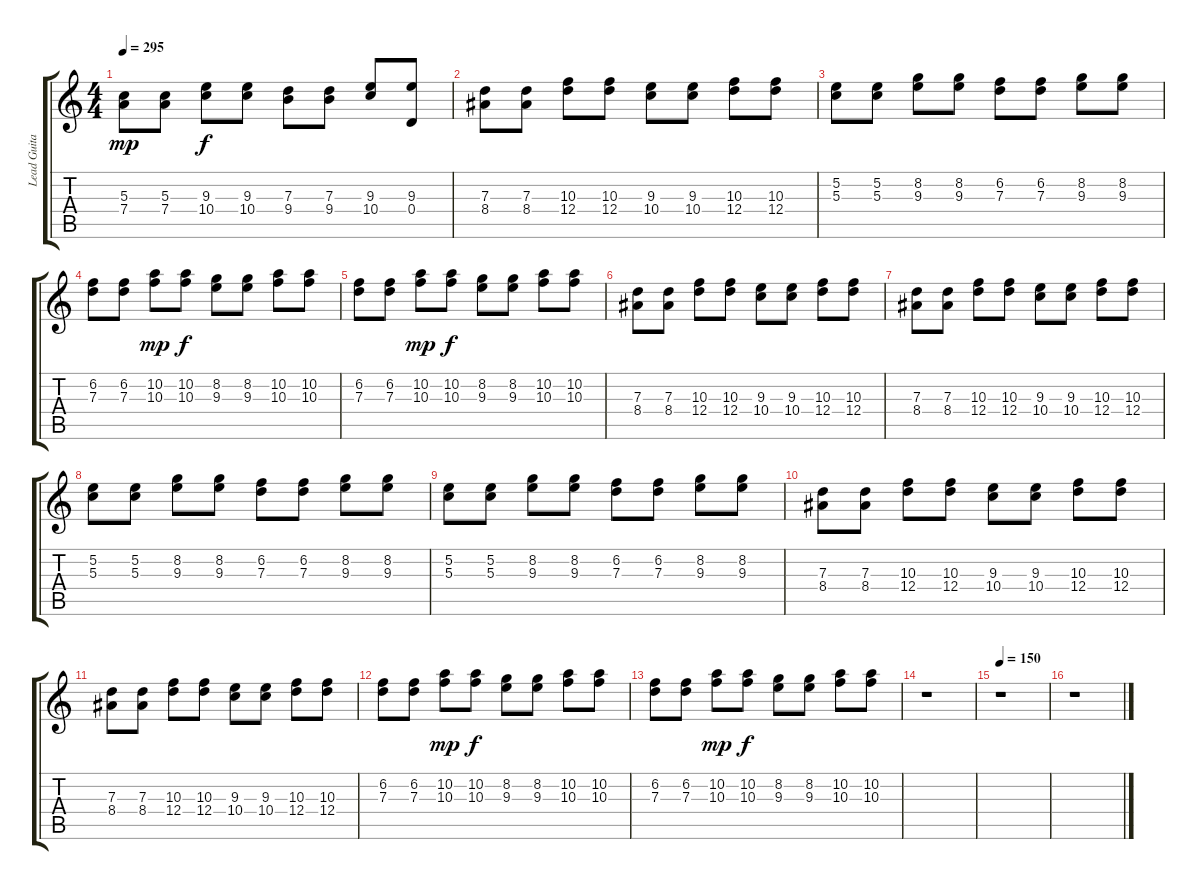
\track ("Lead Guitar" "Lead Guita") {instrument overdrivenguitar}
\staff {score tabs}
\tuning (E4 B3 G3 D3 A2 E2) {hide}
\ts (4 4)
\tempo 295
\clef g2
\ks c
(5.3 7.4).8{dy mp instrument electricguitarmuted} (5.3 7.4).8 (9.3 10.4).8{dy f} (9.3 10.4).8 (7.3 9.4).8 (7.3 9.4).8 (9.3 10.4).8 (9.3 0.4).8 |
(7.3 8.4).8{instrument electricguitarmuted} (7.3 8.4).8 (10.3 12.4).8 (10.3 12.4).8 (9.3 10.4).8 (9.3 10.4).8 (10.3 12.4).8 (10.3 12.4).8 |
(5.2 5.3).8{instrument electricguitarmuted} (5.2 5.3).8 (8.2 9.3).8 (8.2 9.3).8 (6.2 7.3).8 (6.2 7.3).8 (8.2 9.3).8 (8.2 9.3).8 |
(6.2 7.3).8{instrument electricguitarmuted} (6.2 7.3).8 (10.2 10.3).8{dy mp} (10.2 10.3).8{dy f} (8.2 9.3).8 (8.2 9.3).8 (10.2 10.3).8 (10.2 10.3).8 |
(6.2 7.3).8{instrument electricguitarmuted} (6.2 7.3).8 (10.2 10.3).8{dy mp} (10.2 10.3).8{dy f} (8.2 9.3).8 (8.2 9.3).8 (10.2 10.3).8 (10.2 10.3).8 |
(7.3 8.4).8{instrument electricguitarmuted} (7.3 8.4).8 (10.3 12.4).8 (10.3 12.4).8 (9.3 10.4).8 (9.3 10.4).8 (10.3 12.4).8 (10.3 12.4).8 |
(7.3 8.4).8{instrument electricguitarmuted} (7.3 8.4).8 (10.3 12.4).8 (10.3 12.4).8 (9.3 10.4).8 (9.3 10.4).8 (10.3 12.4).8 (10.3 12.4).8 |
(5.2 5.3).8{instrument electricguitarmuted} (5.2 5.3).8 (8.2 9.3).8 (8.2 9.3).8 (6.2 7.3).8 (6.2 7.3).8 (8.2 9.3).8 (8.2 9.3).8 |
(5.2 5.3).8{instrument electricguitarmuted} (5.2 5.3).8 (8.2 9.3).8 (8.2 9.3).8 (6.2 7.3).8 (6.2 7.3).8 (8.2 9.3).8 (8.2 9.3).8 |
(7.3 8.4).8{instrument electricguitarmuted} (7.3 8.4).8 (10.3 12.4).8 (10.3 12.4).8 (9.3 10.4).8 (9.3 10.4).8 (10.3 12.4).8 (10.3 12.4).8 |
(7.3 8.4).8{instrument electricguitarmuted} (7.3 8.4).8 (10.3 12.4).8 (10.3 12.4).8 (9.3 10.4).8 (9.3 10.4).8 (10.3 12.4).8 (10.3 12.4).8 |
(6.2 7.3).8{instrument electricguitarmuted} (6.2 7.3).8 (10.2 10.3).8{dy mp} (10.2 10.3).8{dy f} (8.2 9.3).8 (8.2 9.3).8 (10.2 10.3).8 (10.2 10.3).8 |
(6.2 7.3).8{instrument electricguitarmuted} (6.2 7.3).8 (10.2 10.3).8{dy mp} (10.2 10.3).8{dy f} (8.2 9.3).8 (8.2 9.3).8 (10.2 10.3).8 (10.2 10.3).8 |
r.1 |
\tempo 150
r.1 |
r.1
